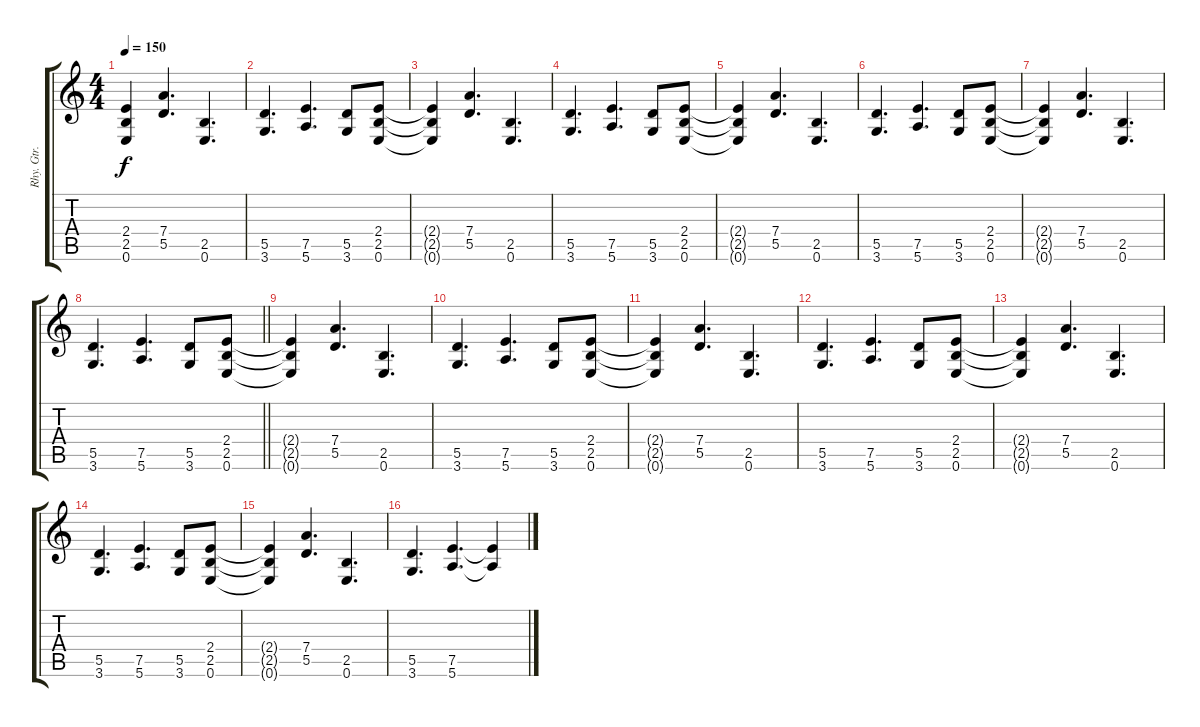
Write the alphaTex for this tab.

\track ("Rhy. Gtr. 1" "Rhy. Gtr. ") {instrument distortionguitar}
\staff {score tabs}
\tuning (E4 B3 G3 D3 A2 E2) {hide}
\ts (4 4)
\section ("" "")
\tempo 150
\clef g2
\ks c
(2.4{t} 2.5{t} 0.6{t}).4{dy f} (7.4 5.5).4{d} (2.5 0.6).4{d} |
(5.5 3.6).4{d} (7.5 5.6).4{d} (5.5 3.6).8 (2.4 2.5 0.6).8 |
(2.4{t} 2.5{t} 0.6{t}).4 (7.4 5.5).4{d} (2.5 0.6).4{d} |
(5.5 3.6).4{d} (7.5 5.6).4{d} (5.5 3.6).8 (2.4 2.5 0.6).8 |
(2.4{t} 2.5{t} 0.6{t}).4 (7.4 5.5).4{d} (2.5 0.6).4{d} |
(5.5 3.6).4{d} (7.5 5.6).4{d} (5.5 3.6).8 (2.4 2.5 0.6).8 |
(2.4{t} 2.5{t} 0.6{t}).4 (7.4 5.5).4{d} (2.5 0.6).4{d} |
\barLineRight lightlight
(5.5 3.6).4{d} (7.5 5.6).4{d} (5.5 3.6).8 (2.4 2.5 0.6).8 |
\section ("" "")
(2.4{t} 2.5{t} 0.6{t}).4 (7.4 5.5).4{d} (2.5 0.6).4{d} |
(5.5 3.6).4{d} (7.5 5.6).4{d} (5.5 3.6).8 (2.4 2.5 0.6).8 |
(2.4{t} 2.5{t} 0.6{t}).4 (7.4 5.5).4{d} (2.5 0.6).4{d} |
(5.5 3.6).4{d} (7.5 5.6).4{d} (5.5 3.6).8 (2.4 2.5 0.6).8 |
(2.4{t} 2.5{t} 0.6{t}).4 (7.4 5.5).4{d} (2.5 0.6).4{d} |
(5.5 3.6).4{d} (7.5 5.6).4{d} (5.5 3.6).8 (2.4 2.5 0.6).8 |
(2.4{t} 2.5{t} 0.6{t}).4 (7.4 5.5).4{d} (2.5 0.6).4{d} |
(5.5 3.6).4{d} (7.5 5.6).4{d} (7.5{t} 5.6{t}).4
